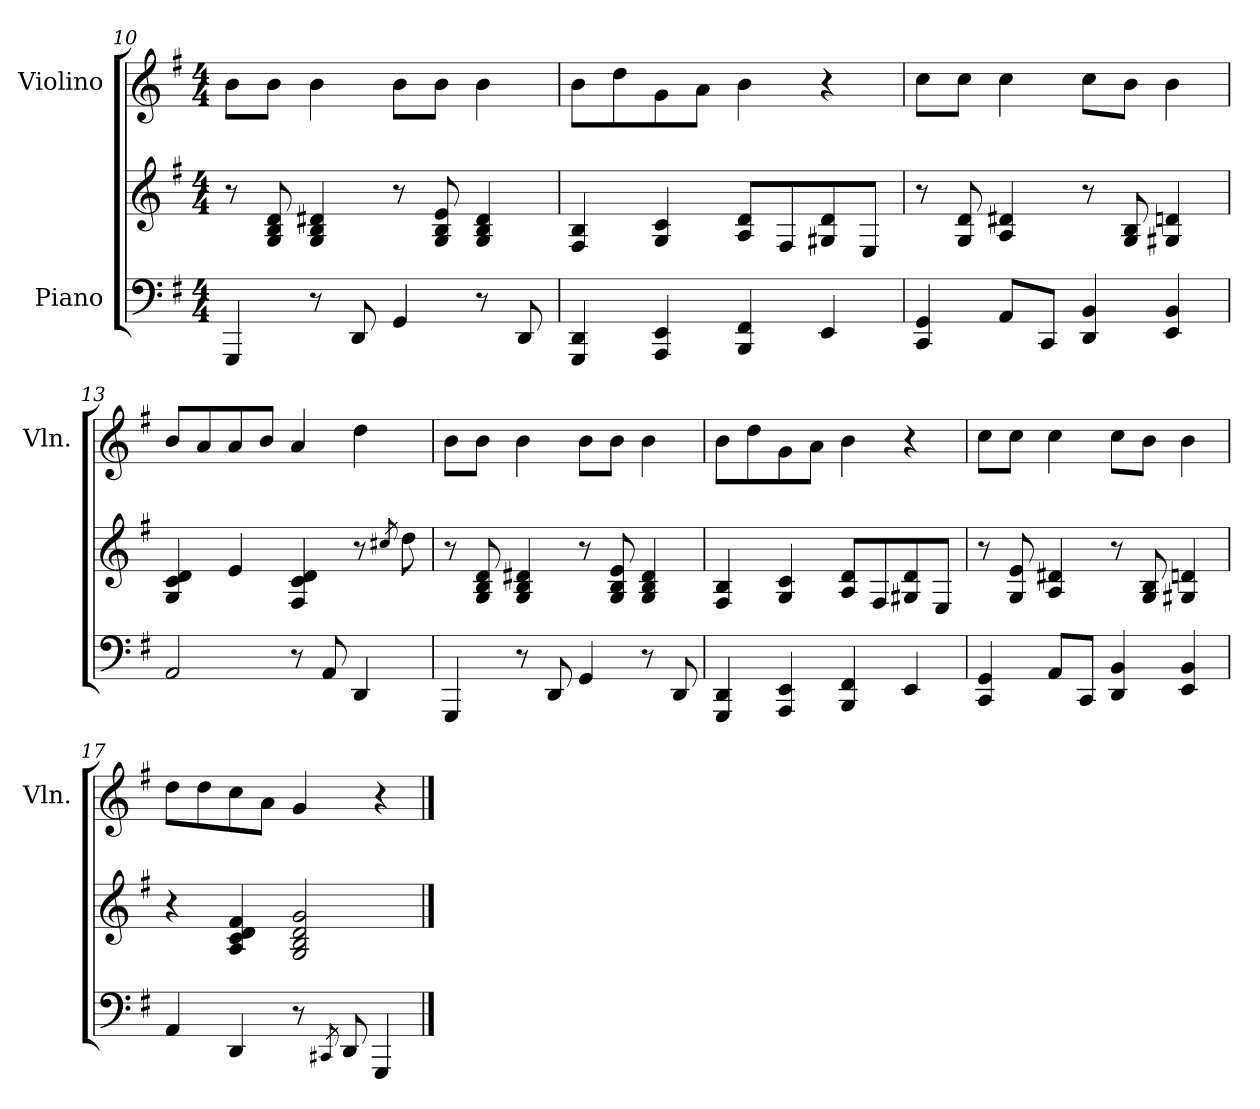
**kern	**kern	**kern
*part2	*part2	*part1
*staff3	*staff2	*staff1
*I"Piano	*	*I"Violino
*	*	*I'Vln.
!!LO:LB:g=z
*clefF4	*clefG2	*clefG2
*k[f#]	*k[f#]	*k[f#]
*M4/4	*M4/4	*M4/4
=10	=10	=10
4GGG/	8r	8b\L
.	8G/ 8B/ 8d/	8b\J
8r	4G/ 4B/ 4d#X/	4b\
8DD/	.	.
4GG/	8r	8b\L
.	8G/ 8B/ 8e/	8b\J
8r	4G/ 4B/ 4d#/	4b\
8DD/	.	.
=11	=11	=11
4GGG/ 4DD/	4F#/ 4B/	8b\L
.	.	8dd\
4AAA/ 4EE/	4G/ 4c/	8g\
.	.	8a\J
4BBB/ 4FF#/	8A/ 8d/L	4b\
.	8F#/	.
4EE/	8G#X/ 8d/	4r
.	8E/J	.
=12	=12	=12
4CC/ 4GG/	8r	8cc\L
.	8G/ 8d/	8cc\J
8AA/L	4A/ 4d#X/	4cc\
8CC/J	.	.
4DD/ 4BB/	8r	8cc\L
.	8G/ 8B/	8b\J
4EE/ 4BB/	4G#X/ 4dn/	4b\
=13	=13	=13
2AA/	4G/ 4c/ 4d/	8b/L
.	.	8a/
.	4e/	8a/
.	.	8b/J
8r	4F#/ 4c/ 4d/	4a/
8AA/	.	.
4DD/	8r	4dd\
.	8qcc#X/	.
.	8dd\	.
!!LO:LB:g=z
=14	=14	=14
4GGG/	8r	8b\L
.	8G/ 8B/ 8d/	8b\J
8r	4G/ 4B/ 4d#X/	4b\
8DD/	.	.
4GG/	8r	8b\L
.	8G/ 8B/ 8e/	8b\J
8r	4G/ 4B/ 4d#/	4b\
8DD/	.	.
=15	=15	=15
4GGG/ 4DD/	4F#/ 4B/	8b\L
.	.	8dd\
4AAA/ 4EE/	4G/ 4c/	8g\
.	.	8a\J
4BBB/ 4FF#/	8A/ 8d/L	4b\
.	8F#/	.
4EE/	8G#X/ 8d/	4r
.	8E/J	.
=16	=16	=16
4CC/ 4GG/	8r	8cc\L
.	8G/ 8e/	8cc\J
8AA/L	4A/ 4d#X/	4cc\
8CC/J	.	.
4DD/ 4BB/	8r	8cc\L
.	8G/ 8B/	8b\J
4EE/ 4BB/	4G#X/ 4dn/	4b\
=17	=17	=17
4AA/	4r	8dd\L
.	.	8dd\
4DD/	4A/ 4c/ 4d/ 4f#/	8cc\
.	.	8a\J
8r	2G/ 2B/ 2d/ 2g/	4g/
8qCC#X/	.	.
8DD/	.	.
4GGG/	.	4r
==	==	==
*-	*-	*-
